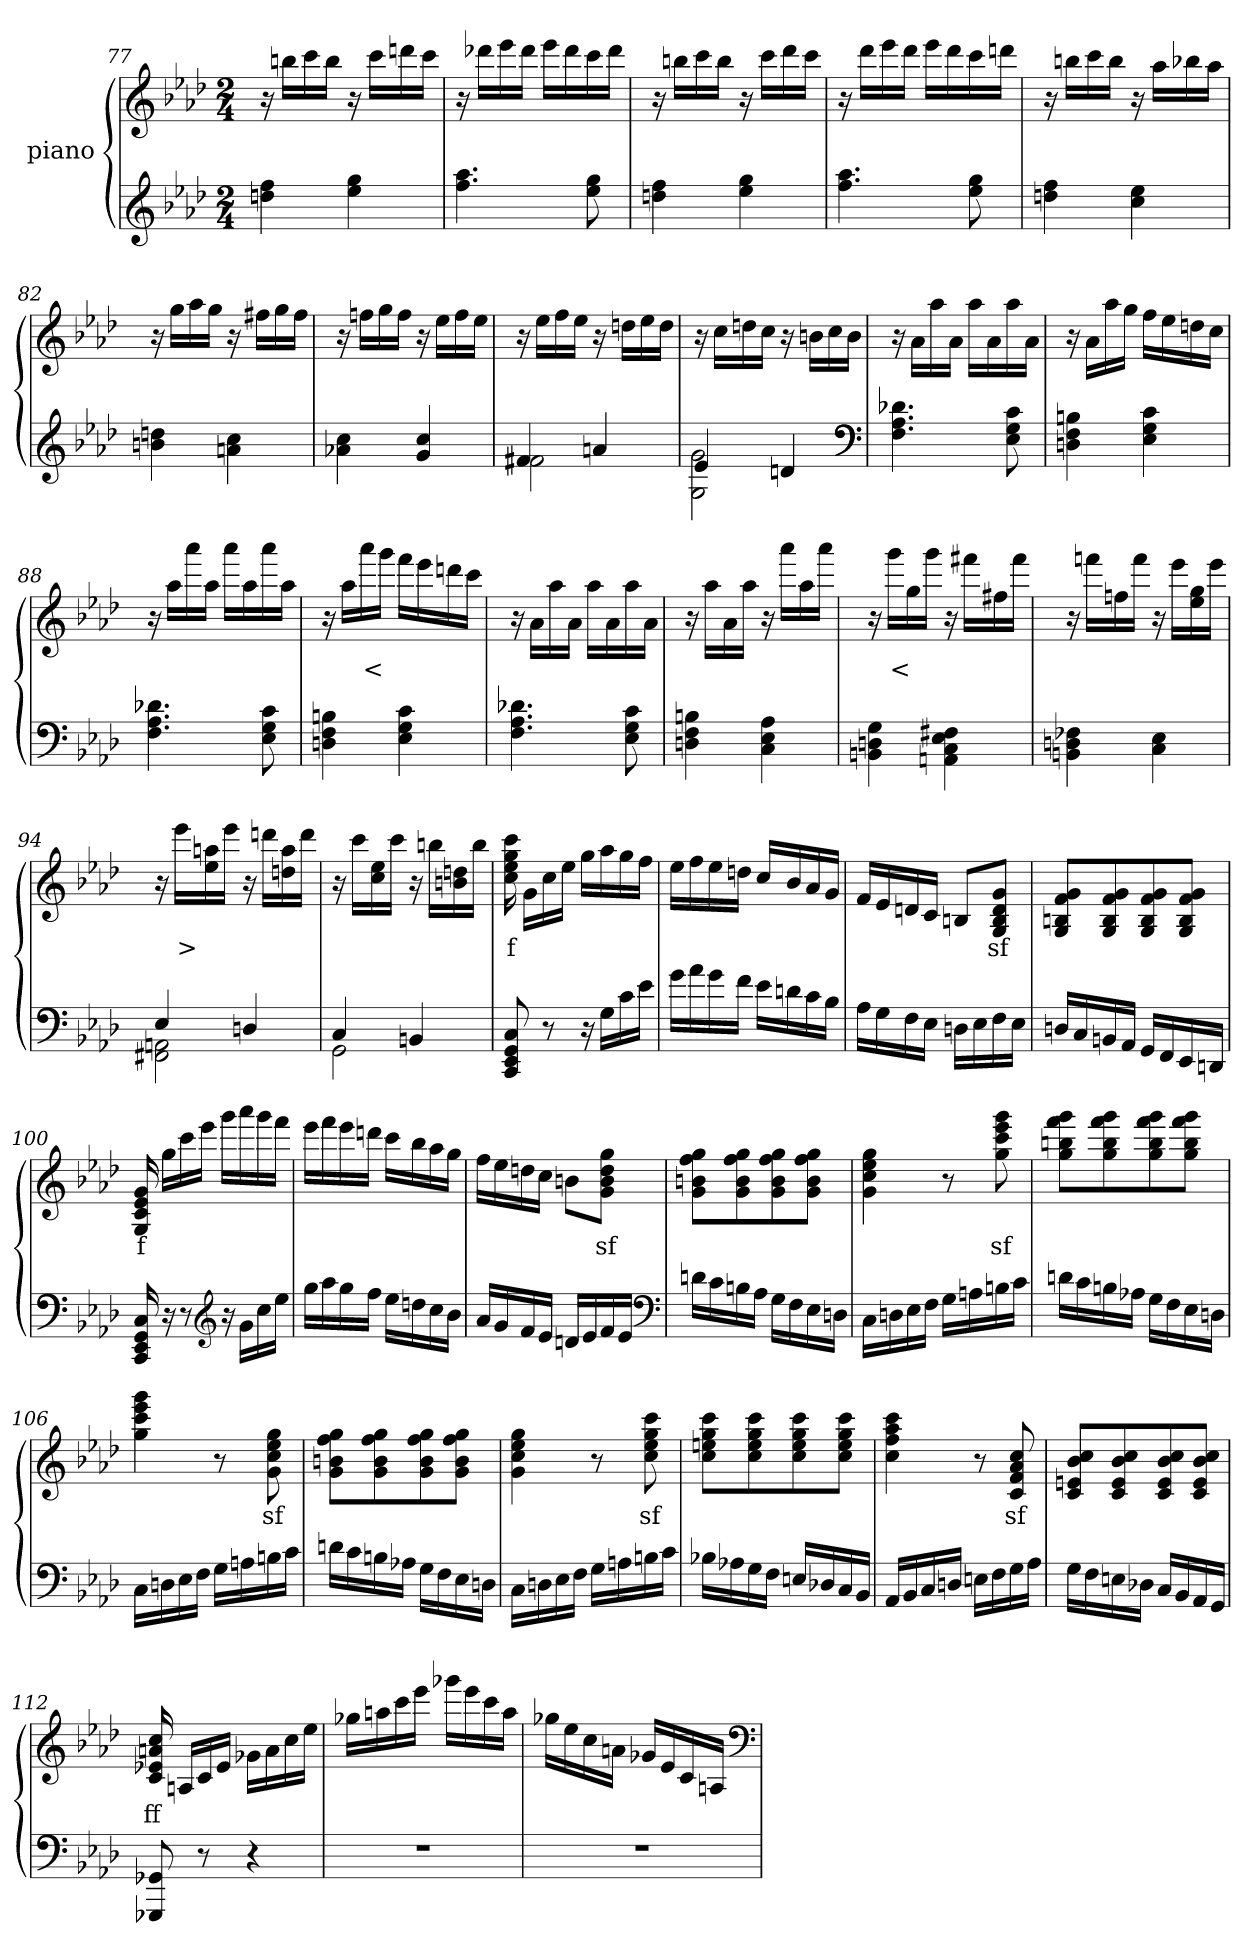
**kern	**kern	**text
*part2	*part1	*part1
*staff2	*staff1	*staff1
*	*I"piano	*
*clefG2	*clefG2	*
*k[b-e-a-d-]	*k[b-e-a-d-]	*
*f:	*f:	*
*M2/4	*M2/4	*
=77	=77	=77
4ddn 4ff	16r	.
.	16bbnLL	.
.	16ccc	.
.	16bbJJ	.
4ee- 4gg	16r	.
.	16cccLL	.
.	16dddn	.
.	16cccJJ	.
=78	=78	=78
4.ff 4.aa-	16r	.
.	16ddd-XLL	.
.	16eee-	.
.	16ddd-JJ	.
.	16eee-LL	.
.	16ddd-	.
8ee- 8gg	16ccc	.
.	16ddd-JJ	.
=79	=79	=79
4ddn 4ff	16r	.
.	16bbnLL	.
.	16ccc	.
.	16bbJJ	.
4ee- 4gg	16r	.
.	16cccLL	.
.	16ddd-	.
.	16cccJJ	.
=80	=80	=80
4.ff 4.aa-	16r	sfp
.	16ddd-LL	.
.	16eee-	.
.	16ddd-JJ	.
.	16eee-LL	.
.	16ddd-	.
8ee- 8gg	16ccc	.
.	16dddnJJ	.
=81	=81	=81
4ddn 4ff	16r	<
.	16bbnLL	.
.	16ccc	.
.	16bbJJ	.
4cc 4ee-	16r	.
.	16aa-LL	.
.	16bb-X	.
.	16aa-JJ	.
=82	=82	=82
4bn 4ddn	16r	.
.	16ggLL	.
.	16aa-	.
.	16ggJJ	.
4an 4cc	16r	.
.	16ff#XLL	.
.	16gg	.
.	16ff#JJ	.
=83	=83	=83
4a-X 4cc	16r	.
.	16ffnLL	.
.	16gg	.
.	16ffJJ	.
4g 4cc	16r	.
.	16ee-LL	.
.	16ff	.
.	16ee-JJ	.
=84	=84	=84
*^	*	*
4f#X	2f#	16r	>
.	.	16ee-LL	.
.	.	16ff	.
.	.	16ee-JJ	.
4an	.	16r	.
.	.	16ddnLL	.
.	.	16ee-	.
.	.	16ddJJ	.
=85	=85	=85	=85
4e-	2G 2g	16r	.
.	.	16ccLL	.
.	.	16ddn	.
.	.	16ccJJ	.
4dn	.	16r	.
.	.	16bnLL	.
.	.	16cc	.
.	.	16bJJ	.
*v	*v	*	*
*clefF4	*	*
=86	=86	=86
4.F 4.A- 4.d-X	16r	sfp
.	16a-LL	.
.	16aa-	.
.	16a-JJ	.
.	16aa-LL	.
.	16a-	.
8E- 8G 8c	16aa-	.
.	16a-JJ	.
=87	=87	=87
4Dn 4F 4Bn	16r	.
.	16a-LL	.
.	16aa-	.
.	16ggJJ	.
4E- 4G 4c	16ffLL	.
.	16ee-	.
.	16ddn	.
.	16ccJJ	.
=88	=88	=88
4.F 4.A- 4.d-X	16r	sfp
.	16aa-LL	.
.	16aaa-	.
.	16aa-JJ	.
.	16aaa-LL	.
.	16aa-	.
8E- 8G 8c	16aaa-	.
.	16aa-JJ	.
=89	=89	=89
4Dn 4F 4Bn	16r	.
.	16aa-LL	.
.	16aaa-	<
.	16gggJJ	.
4E- 4G 4c	16fffLL	.
.	16eee-	.
.	16dddn	.
.	16cccJJ	.
=90	=90	=90
4.F 4.A- 4.d-X	16r	sfp
.	16a-LL	.
.	16aa-	.
.	16a-JJ	.
.	16aa-LL	.
.	16a-	.
8E- 8G 8c	16aa-	.
.	16a-JJ	.
=91	=91	=91
4Dn 4F 4Bn	16r	.
.	16aa-LL	.
.	16a-	.
.	16aa-JJ	.
4C 4E- 4A-	16r	.
.	16aaa-LL	.
.	16aa-	.
.	16aaa-JJ	.
=92	=92	=92
4BBn 4Dn 4G	16r	.
.	16gggLL	<
.	16gg	.
.	16gggJJ	.
4AAn\ 4C\ 4E-\ 4F#X\	16r	.
.	16fff#XLL	.
.	16ff#	.
.	16fff#JJ	.
=93	=93	=93
4BBn 4Dn 4F-X	16r	.
.	16fffnLL	.
.	16ffn	.
.	16fffJJ	.
4C 4E-	16r	.
.	16eee-LL	.
.	16ee- 16gg	.
.	16eee-JJ	.
=94	=94	=94
*^	*	*
4E-	2FF#X 2AAn	16r	.
.	.	16eee-LL	>
.	.	16ee- 16aan	.
.	.	16eee-JJ	.
4Dn	.	16r	.
.	.	16dddnLL	.
.	.	16ddn 16aa	.
.	.	16dddJJ	.
=95	=95	=95	=95
4C	2GG	16r	.
.	.	16cccLL	.
.	.	16cc 16ee-	.
.	.	16cccJJ	.
4BBn	.	16r	.
.	.	16bbnLL	.
.	.	16bn 16ddn	.
.	.	16bbJJ	.
*v	*v	*	*
=96	=96	=96
8CC 8EE- 8GG 8C	16cc 16ee- 16gg 16ccc	f
.	16gLL	.
8r	16cc	.
.	16ee-JJ	.
16r	16ggLL	.
16GLL	16aa-	.
16c	16gg	.
16e-JJ	16ffJJ	.
=97	=97	=97
16gLL	16ee-LL	.
16a-	16ff	.
16g	16ee-	.
16fJJ	16ddnJJ	.
16e-LL	16ccLL	.
16dn	16b-	.
16c	16a-	.
16B-JJ	16gJJ	.
=98	=98	=98
16A-LL	16fLL	.
16G	16e-	.
16F	16dn	.
16E-JJ	16cJJ	.
16DnLL	8BnL	.
16E-	.	.
16F	8G 8B 8d 8gJ	sf
16E-JJ	.	.
=99	=99	=99
16DnLL	8G 8Bn 8f 8gL	.
16C	.	.
16BBn	8G 8B 8f 8g	.
16AA-JJ	.	.
16GGLL	8G 8B 8f 8g	.
16FF	.	.
16EE-	8G 8B 8f 8gJ	.
16DDnJJ	.	.
=100	=100	=100
16CC 16EE- 16GG 16C	16G 16c 16e- 16g	f
16r	16ggLL	.
8r	16ccc	.
.	16eee-JJ	.
*clefG2	*	*
16r	16gggLL	.
16gLL	16aaa-	.
16cc	16ggg	.
16ee-JJ	16fffJJ	.
=101	=101	=101
16ggLL	16eee-LL	.
16aa-	16fff	.
16gg	16eee-	.
16ffJJ	16dddnJJ	.
16ee-LL	16cccLL	.
16ddn	16bb-	.
16cc	16aa-	.
16b-JJ	16ggJJ	.
=102	=102	=102
16a-LL	16ffLL	.
16g	16ee-	.
16f	16ddn	.
16e-JJ	16ccJJ	.
16dnLL	8bnL	.
16e-	.	.
16f	8g 8b 8dd 8ggJ	sf
16e-JJ	.	.
*clefF4	*	*
=103	=103	=103
16dnLL	8g 8bn 8ff 8ggL	.
16c	.	.
16Bn	8g 8b 8ff 8gg	.
16A-JJ	.	.
16GLL	8g 8b 8ff 8gg	.
16F	.	.
16E-	8g 8b 8ff 8ggJ	.
16DnJJ	.	.
=104	=104	=104
16CLL	4g 4cc 4ee- 4gg	.
16Dn	.	.
16E-	.	.
16FJJ	.	.
16GLL	8r	.
16An	.	.
16Bn	8gg 8ccc 8eee- 8ggg	sf
16cJJ	.	.
=105	=105	=105
16dnLL	8gg 8bbn 8fff 8gggL	.
16c	.	.
16Bn	8gg 8bb 8fff 8ggg	.
16A-XJJ	.	.
16GLL	8gg 8bb 8fff 8ggg	.
16F	.	.
16E-	8gg 8bb 8fff 8gggJ	.
16DnJJ	.	.
=106	=106	=106
16CLL	4gg 4ccc 4eee- 4ggg	.
16Dn	.	.
16E-	.	.
16FJJ	.	.
16GLL	8r	.
16An	.	.
16Bn	8g 8cc 8ee- 8gg	sf
16cJJ	.	.
=107	=107	=107
16dnLL	8g 8bn 8ff 8ggL	.
16c	.	.
16Bn	8g 8b 8ff 8gg	.
16A-XJJ	.	.
16GLL	8g 8b 8ff 8gg	.
16F	.	.
16E-	8g 8b 8ff 8ggJ	.
16DnJJ	.	.
=108	=108	=108
16CLL	4g 4cc 4ee- 4gg	.
16Dn	.	.
16E-	.	.
16FJJ	.	.
16GLL	8r	.
16An	.	.
16Bn	8cc 8ee- 8gg 8ccc	sf
16cJJ	.	.
=109	=109	=109
16B-XLL	8cc 8een 8gg 8cccL	.
16A-X	.	.
16G	8cc 8ee 8gg 8ccc	.
16FJJ	.	.
16EnLL	8cc 8ee 8gg 8ccc	.
16D-X	.	.
16C	8cc 8ee 8gg 8cccJ	.
16BB-JJ	.	.
=110	=110	=110
16AA-LL	4cc 4ff 4aa- 4ccc	.
16BB-	.	.
16C	.	.
16DnJJ	.	.
16EnLL	8r	.
16F	.	.
16G	8c 8f 8a- 8cc	sf
16A-JJ	.	.
=111	=111	=111
16GLL	8c 8en 8b- 8ccL	.
16F	.	.
16En	8c 8e 8b- 8cc	.
16D-XJJ	.	.
16CLL	8c 8e 8b- 8cc	.
16BB-	.	.
16AA-	8c 8e 8b- 8ccJ	.
16GGJJ	.	.
=112	=112	=112
8GGG-X 8GG-X	16c 16e-X 16an 16cc	ff
.	16AnLL	.
8r	16c	.
.	16e-JJ	.
4r	16g-XLL	.
.	16a	.
.	16cc	.
.	16ee-JJ	.
=113	=113	=113
2r	16gg-XLL	.
.	16aan	.
.	16ccc	.
.	16eee-JJ	.
.	16ggg-LL	.
.	16eee-	.
.	16ccc	.
.	16aaJJ	.
=114	=114	=114
2r	16gg-XLL	.
.	16ee-	.
.	16cc	.
.	16anJJ	.
.	16g-LL	.
.	16e-	.
.	16c	.
.	16AnJJ	.
*	*clefF4	*
=	=	=
*-	*-	*-
